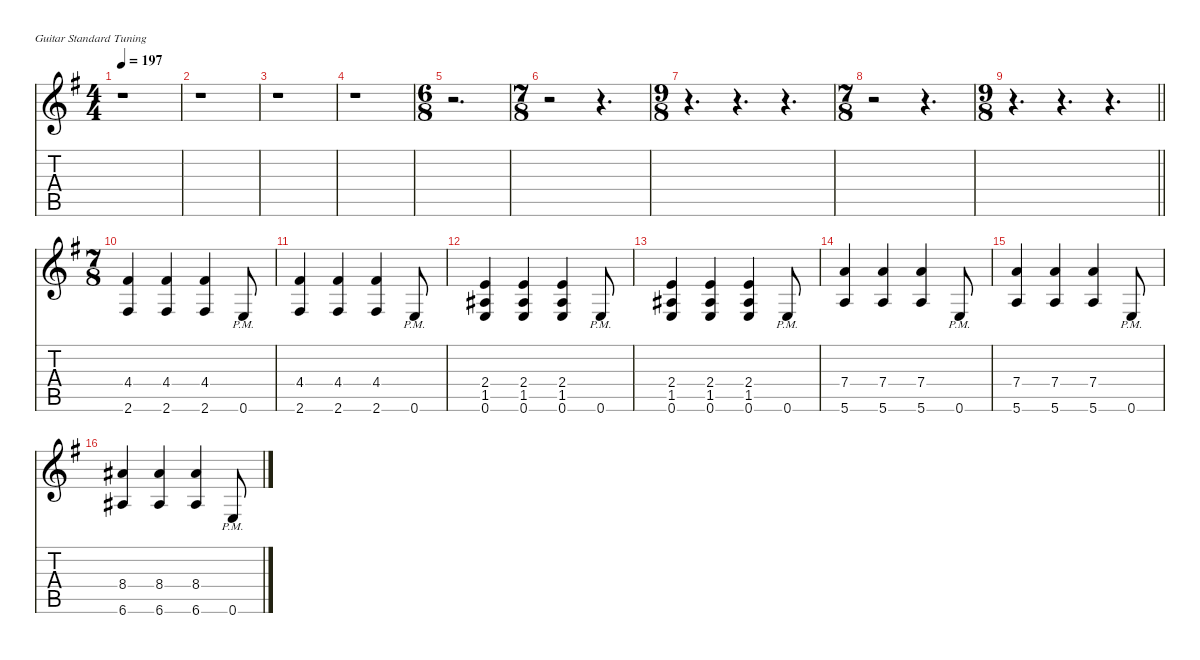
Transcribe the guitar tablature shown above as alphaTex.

\defaultSystemsLayout 4
\hideDynamics
\bracketExtendMode nobrackets
\singleTrackTrackNamePolicy hidden
\multiTrackTrackNamePolicy hidden
\firstSystemTrackNameMode fullname
\firstSystemTrackNameOrientation horizontal
\otherSystemsTrackNameOrientation horizontal
\track ("Guitar 2" "s.guit.") {defaultSystemsLayout 8 instrument acousticguitarsteel}
\staff {score tabs}
\tuning (E4 B3 G3 D3 A2 E2)
\ts (4 4)
\tempo 197
\clef g2
\ks eminor
r.1{dy f beam Down} |
r.1{beam Down} |
r.1{beam Down} |
r.1{beam Down} |
\ts (6 8)
\beaming (8 2 2 2 2)
r.2{d beam Down} |
\ts (7 8)
\beaming (8 2 2 2 2)
r.2{beam Down} r.4{d beam Down} |
\ts (9 8)
\beaming (8 2 2 2 2)
r.4{d beam Down} r.4{d beam Down} r.4{d beam Down} |
\ts (7 8)
\beaming (8 2 2 2 2)
r.2{beam Down} r.4{d beam Down} |
\ts (9 8)
\beaming (8 2 2 2 2)
\barLineRight lightlight
r.4{d beam Down} r.4{d beam Down} r.4{d beam Down} |
\ts (7 8)
\beaming (8 2 2 3)
(4.4{acc #} 2.6{acc #}).4{instrument distortionguitar beam Up} (4.4{acc #} 2.6{acc #}).4{beam Up} (4.4{acc #} 2.6{acc #}).4{beam Up} 0.6{pm acc forcenatural}.8{beam Up} |
(4.4{acc #} 2.6{acc #}).4{beam Up} (4.4{acc #} 2.6{acc #}).4{beam Up} (4.4{acc #} 2.6{acc #}).4{beam Up} 0.6{pm acc forcenatural}.8{beam Up} |
(2.4{acc forcenatural} 1.5{acc #} 0.6{acc forcenatural}).4{beam Up} (2.4{acc forcenatural} 1.5{acc #} 0.6{acc forcenatural}).4{beam Up} (2.4{acc forcenatural} 1.5{acc #} 0.6{acc forcenatural}).4{beam Up} 0.6{pm acc forcenatural}.8{beam Up} |
(2.4{acc forcenatural} 1.5{acc #} 0.6{acc forcenatural}).4{beam Up} (2.4{acc forcenatural} 1.5{acc #} 0.6{acc forcenatural}).4{beam Up} (2.4{acc forcenatural} 1.5{acc #} 0.6{acc forcenatural}).4{beam Up} 0.6{pm acc forcenatural}.8{beam Up} |
(7.4{acc forcenatural} 5.6{acc forcenatural}).4{beam Up} (7.4{acc forcenatural} 5.6{acc forcenatural}).4{beam Up} (7.4{acc forcenatural} 5.6{acc forcenatural}).4{beam Up} 0.6{pm acc forcenatural}.8{beam Up} |
(7.4{acc forcenatural} 5.6{acc forcenatural}).4{beam Up} (7.4{acc forcenatural} 5.6{acc forcenatural}).4{beam Up} (7.4{acc forcenatural} 5.6{acc forcenatural}).4{beam Up} 0.6{pm acc forcenatural}.8{beam Up} |
(8.4{acc #} 6.6{acc #}).4{beam Up} (8.4{acc #} 6.6{acc #}).4{beam Up} (8.4{acc #} 6.6{acc #}).4{beam Up} 0.6{pm acc forcenatural}.8{beam Up}
